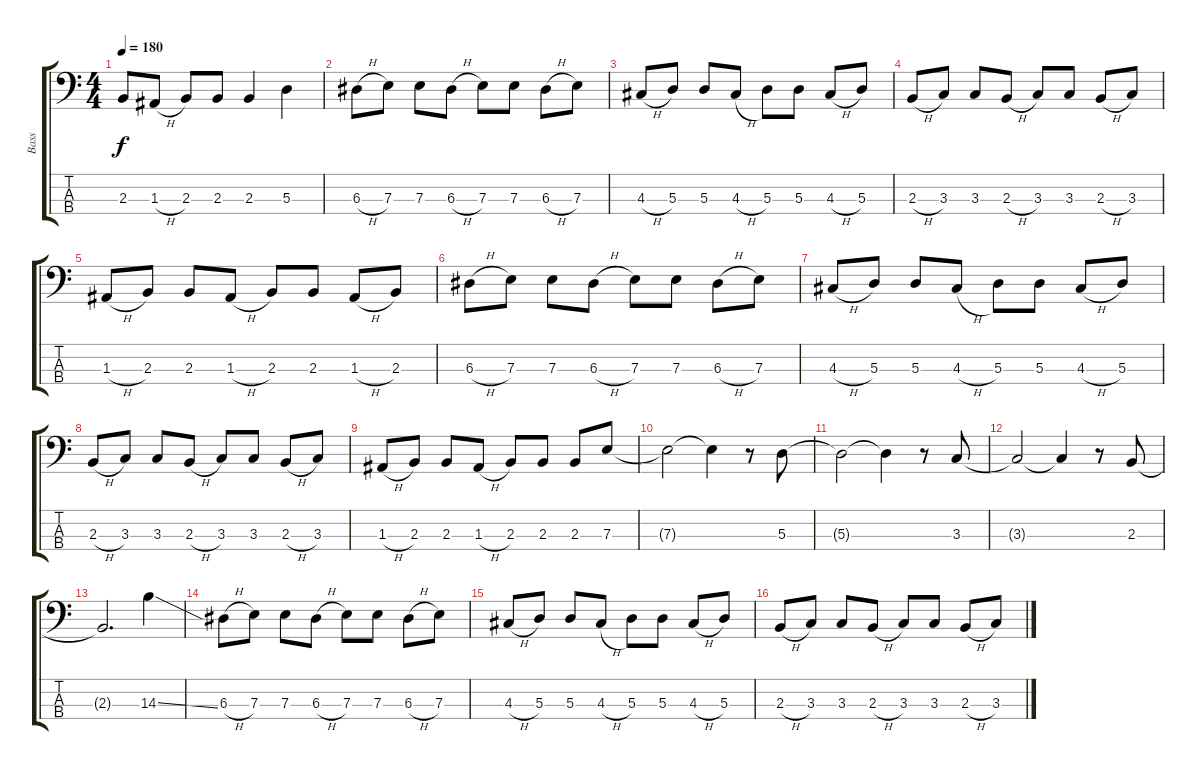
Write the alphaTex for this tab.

\track ("Bass" "Bass") {instrument electricbassfinger}
\staff {score tabs}
\tuning (G2 D2 A1 E1) {hide}
\ts (4 4)
\tempo 180
\clef f4
\ks c
2.3.8{dy f} 1.3{h}.8 2.3.8 2.3.8 2.3.4 5.3.4 |
6.3{h}.8 7.3.8 7.3.8 6.3{h}.8 7.3.8 7.3.8 6.3{h}.8 7.3.8 |
4.3{h}.8 5.3.8 5.3.8 4.3{h}.8 5.3.8 5.3.8 4.3{h}.8 5.3.8 |
2.3{h}.8 3.3.8 3.3.8 2.3{h}.8 3.3.8 3.3.8 2.3{h}.8 3.3.8 |
1.3{h}.8 2.3.8 2.3.8 1.3{h}.8 2.3.8 2.3.8 1.3{h}.8 2.3.8 |
6.3{h}.8 7.3.8 7.3.8 6.3{h}.8 7.3.8 7.3.8 6.3{h}.8 7.3.8 |
4.3{h}.8 5.3.8 5.3.8 4.3{h}.8 5.3.8 5.3.8 4.3{h}.8 5.3.8 |
2.3{h}.8 3.3.8 3.3.8 2.3{h}.8 3.3.8 3.3.8 2.3{h}.8 3.3.8 |
1.3{h}.8 2.3.8 2.3.8 1.3{h}.8 2.3.8 2.3.8 2.3.8 7.3.8 |
7.3{t}.2 7.3{t}.4 r.8 5.3.8 |
5.3{t}.2 5.3{t}.4 r.8 3.3.8 |
3.3{t}.2 3.3{t}.4 r.8 2.3.8 |
2.3{t}.2{d} 14.3{ss}.4 |
6.3{h}.8 7.3.8 7.3.8 6.3{h}.8 7.3.8 7.3.8 6.3{h}.8 7.3.8 |
4.3{h}.8 5.3.8 5.3.8 4.3{h}.8 5.3.8 5.3.8 4.3{h}.8 5.3.8 |
2.3{h}.8 3.3.8 3.3.8 2.3{h}.8 3.3.8 3.3.8 2.3{h}.8 3.3.8
